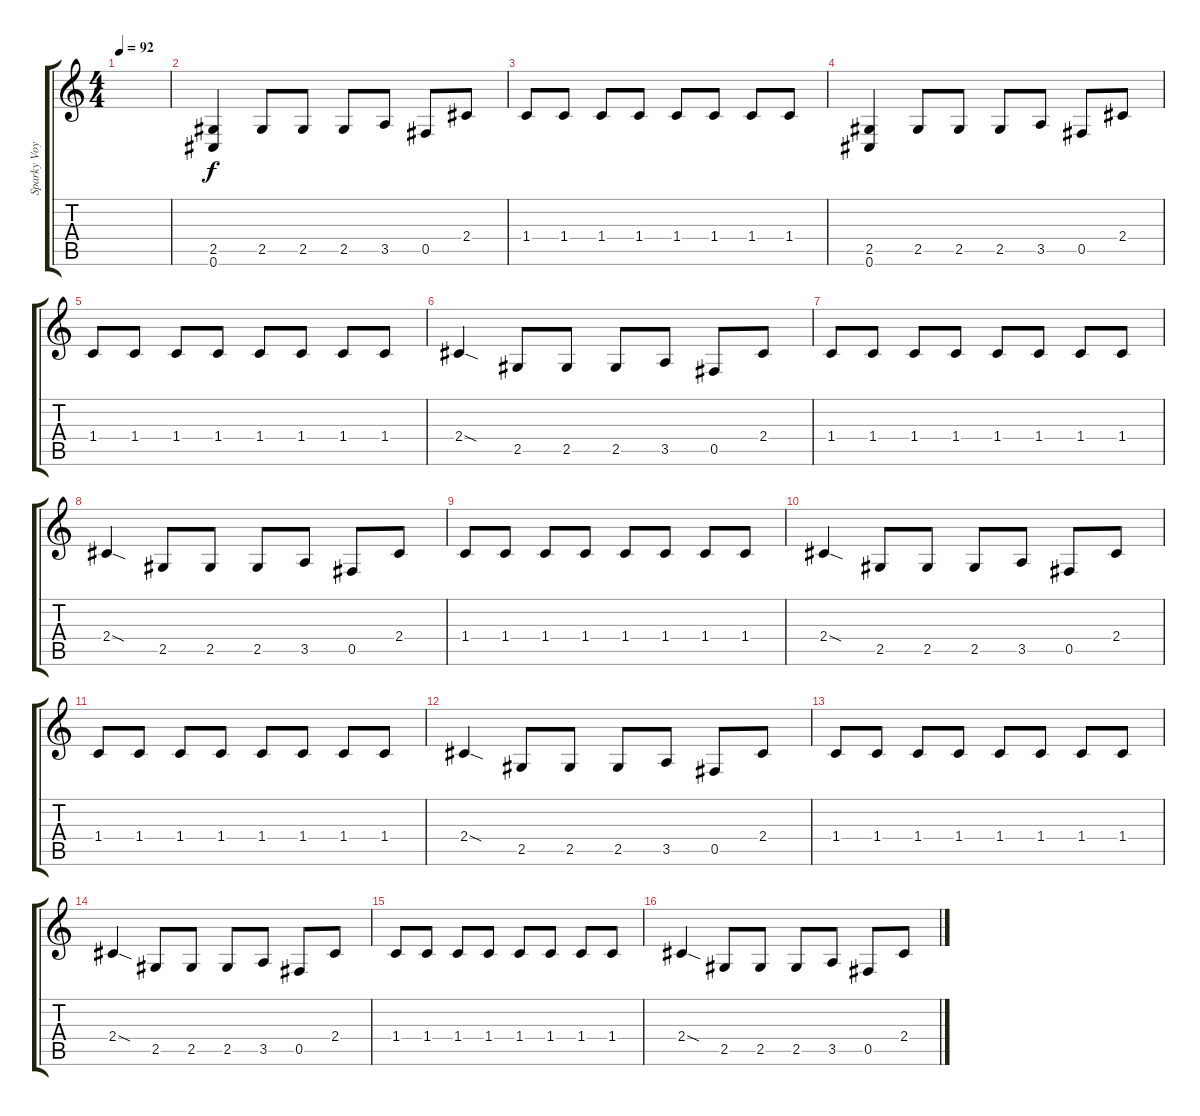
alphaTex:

\track ("Sparky Voyles - Guitar" "Sparky Voy") {instrument distortionguitar}
\staff {score tabs}
\tuning (Db4 Ab3 E3 B2 Gb2 Db2) {hide}
\ts (4 4)
\tempo 92
\clef g2
\ks c
|
(2.5 0.6).4 2.5.8 2.5.8 2.5.8 3.5.8 0.5.8 2.4.8 |
1.4.8 1.4.8 1.4.8 1.4.8 1.4.8 1.4.8 1.4.8 1.4.8 |
(2.5 0.6).4 2.5.8 2.5.8 2.5.8 3.5.8 0.5.8 2.4.8 |
1.4.8 1.4.8 1.4.8 1.4.8 1.4.8 1.4.8 1.4.8 1.4.8 |
2.4{sod}.4 2.5.8 2.5.8 2.5.8 3.5.8 0.5.8 2.4.8 |
1.4.8 1.4.8 1.4.8 1.4.8 1.4.8 1.4.8 1.4.8 1.4.8 |
2.4{sod}.4 2.5.8 2.5.8 2.5.8 3.5.8 0.5.8 2.4.8 |
1.4.8 1.4.8 1.4.8 1.4.8 1.4.8 1.4.8 1.4.8 1.4.8 |
2.4{sod}.4 2.5.8 2.5.8 2.5.8 3.5.8 0.5.8 2.4.8 |
1.4.8 1.4.8 1.4.8 1.4.8 1.4.8 1.4.8 1.4.8 1.4.8 |
2.4{sod}.4 2.5.8 2.5.8 2.5.8 3.5.8 0.5.8 2.4.8 |
1.4.8 1.4.8 1.4.8 1.4.8 1.4.8 1.4.8 1.4.8 1.4.8 |
2.4{sod}.4 2.5.8 2.5.8 2.5.8 3.5.8 0.5.8 2.4.8 |
1.4.8 1.4.8 1.4.8 1.4.8 1.4.8 1.4.8 1.4.8 1.4.8 |
2.4{sod}.4 2.5.8 2.5.8 2.5.8 3.5.8 0.5.8 2.4.8
